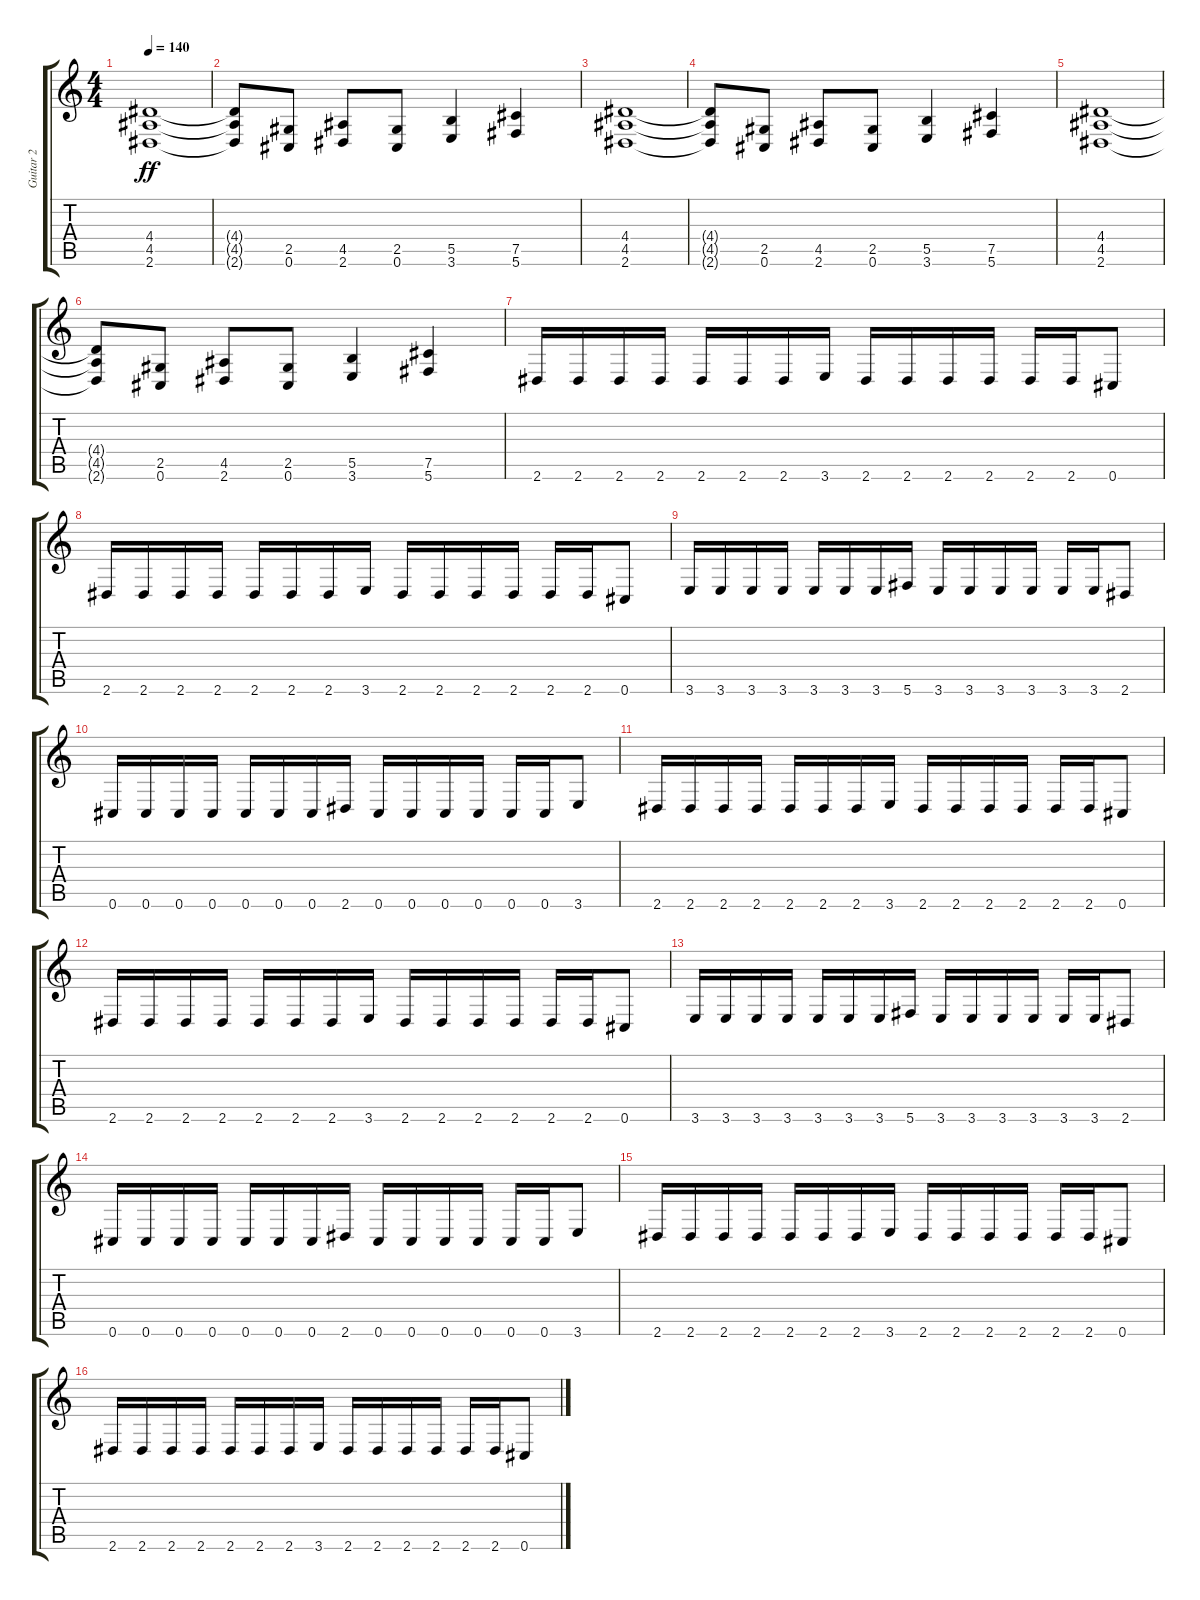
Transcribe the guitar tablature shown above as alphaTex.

\track ("Guitar 2" "Guitar 2") {instrument distortionguitar}
\staff {score tabs}
\tuning (Db4 Ab3 E3 B2 Gb2 Db2) {hide}
\ts (4 4)
\tempo 140
\clef g2
\ks c
(4.4 4.5 2.6).1{dy ff} |
(4.4{t} 4.5{t} 2.6{t}).8 (2.5 0.6).8 (4.5 2.6).8 (2.5 0.6).8 (5.5 3.6).4 (7.5 5.6).4 |
(4.4 4.5 2.6).1 |
(4.4{t} 4.5{t} 2.6{t}).8 (2.5 0.6).8 (4.5 2.6).8 (2.5 0.6).8 (5.5 3.6).4 (7.5 5.6).4 |
(4.4 4.5 2.6).1 |
(4.4{t} 4.5{t} 2.6{t}).8 (2.5 0.6).8 (4.5 2.6).8 (2.5 0.6).8 (5.5 3.6).4 (7.5 5.6).4 |
2.6.16 2.6.16 2.6.16 2.6.16 2.6.16 2.6.16 2.6.16 3.6.16 2.6.16 2.6.16 2.6.16 2.6.16 2.6.16 2.6.16 0.6.8 |
2.6.16 2.6.16 2.6.16 2.6.16 2.6.16 2.6.16 2.6.16 3.6.16 2.6.16 2.6.16 2.6.16 2.6.16 2.6.16 2.6.16 0.6.8 |
3.6.16 3.6.16 3.6.16 3.6.16 3.6.16 3.6.16 3.6.16 5.6.16 3.6.16 3.6.16 3.6.16 3.6.16 3.6.16 3.6.16 2.6.8 |
0.6.16 0.6.16 0.6.16 0.6.16 0.6.16 0.6.16 0.6.16 2.6.16 0.6.16 0.6.16 0.6.16 0.6.16 0.6.16 0.6.16 3.6.8 |
2.6.16 2.6.16 2.6.16 2.6.16 2.6.16 2.6.16 2.6.16 3.6.16 2.6.16 2.6.16 2.6.16 2.6.16 2.6.16 2.6.16 0.6.8 |
2.6.16 2.6.16 2.6.16 2.6.16 2.6.16 2.6.16 2.6.16 3.6.16 2.6.16 2.6.16 2.6.16 2.6.16 2.6.16 2.6.16 0.6.8 |
3.6.16 3.6.16 3.6.16 3.6.16 3.6.16 3.6.16 3.6.16 5.6.16 3.6.16 3.6.16 3.6.16 3.6.16 3.6.16 3.6.16 2.6.8 |
0.6.16 0.6.16 0.6.16 0.6.16 0.6.16 0.6.16 0.6.16 2.6.16 0.6.16 0.6.16 0.6.16 0.6.16 0.6.16 0.6.16 3.6.8 |
2.6.16 2.6.16 2.6.16 2.6.16 2.6.16 2.6.16 2.6.16 3.6.16 2.6.16 2.6.16 2.6.16 2.6.16 2.6.16 2.6.16 0.6.8 |
2.6.16 2.6.16 2.6.16 2.6.16 2.6.16 2.6.16 2.6.16 3.6.16 2.6.16 2.6.16 2.6.16 2.6.16 2.6.16 2.6.16 0.6.8
